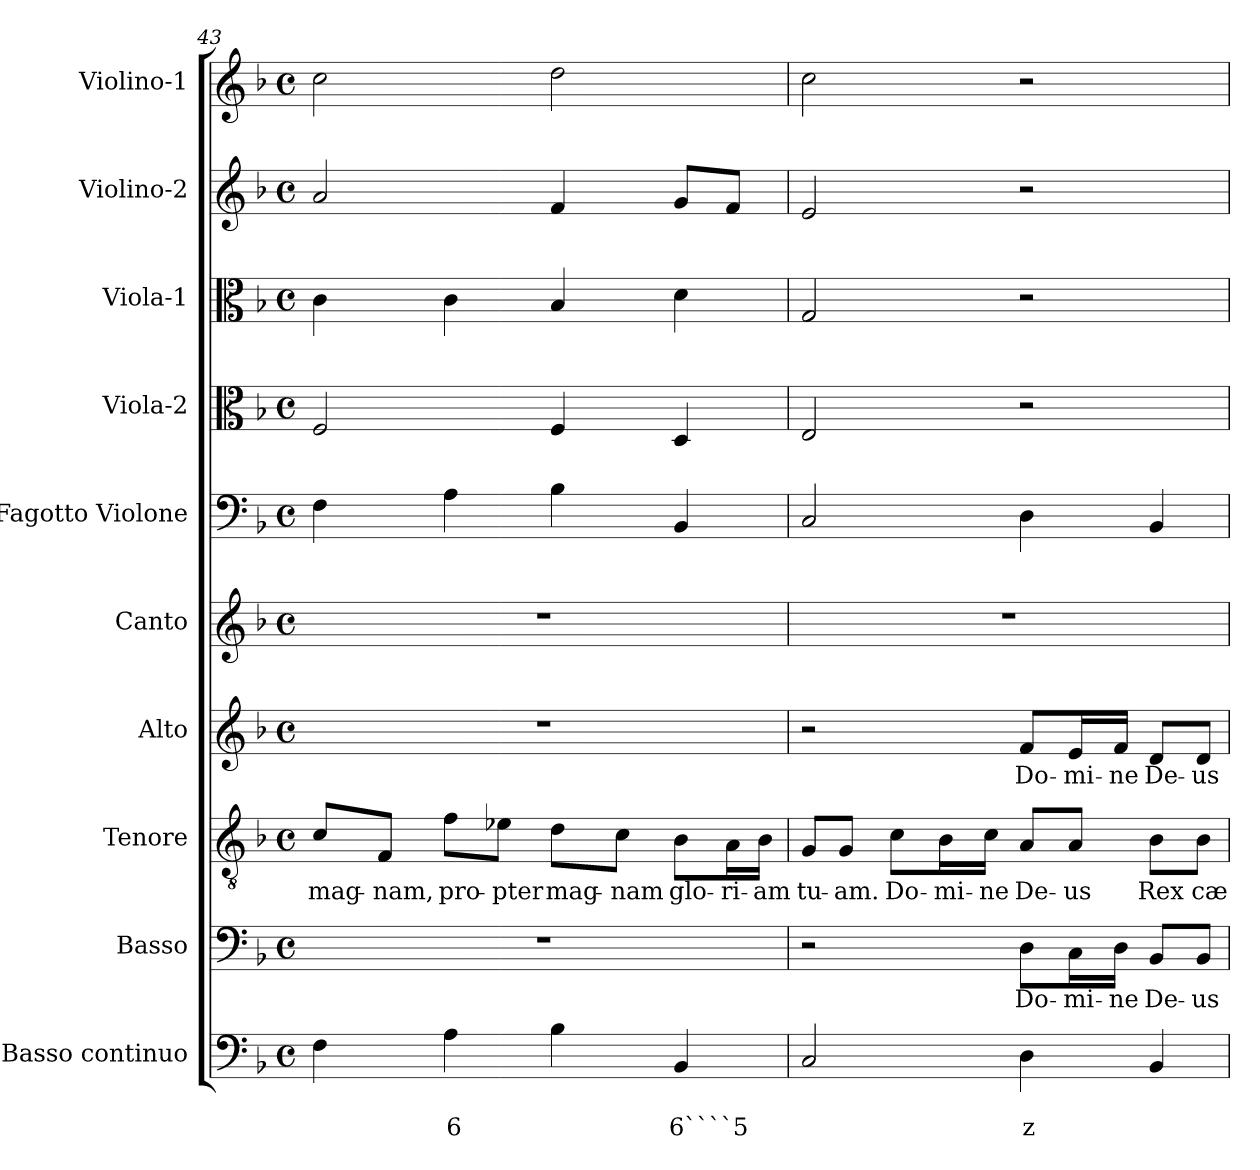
**kern	**text	**text	**kern	**text	**kern	**text	**kern	**text	**kern	**kern	**kern	**kern	**kern	**kern
*part10	*part10	*part10	*part9	*part9	*part8	*part8	*part7	*part7	*part6	*part5	*part4	*part3	*part2	*part1
*staff10	*staff10	*staff10	*staff9	*staff9	*staff8	*staff8	*staff7	*staff7	*staff6	*staff5	*staff4	*staff3	*staff2	*staff1
*I"Basso continuo	*	*	*I"Basso	*	*I"Tenore	*	*I"Alto	*	*I"Canto	*I"Fagotto Violone	*I"Viola-2	*I"Viola-1	*I"Violino-2	*I"Violino-1
!!LO:PB:g=z
*clefF4	*	*	*clefF4	*	*clefGv2	*	*clefG2	*	*clefG2	*clefF4	*clefC3	*clefC3	*clefG2	*clefG2
*k[b-]	*	*	*k[b-]	*	*k[b-]	*	*k[b-]	*	*k[b-]	*k[b-]	*k[b-]	*k[b-]	*k[b-]	*k[b-]
*F:	*	*	*F:	*	*F:	*	*F:	*	*F:	*F:	*F:	*F:	*F:	*F:
*M4/4	*	*	*M4/4	*	*M4/4	*	*M4/4	*	*M4/4	*M4/4	*M4/4	*M4/4	*M4/4	*M4/4
*met(c)	*	*	*met(c)	*	*met(c)	*	*met(c)	*	*met(c)	*met(c)	*met(c)	*met(c)	*met(c)	*met(c)
=43	=43	=43	=43	=43	=43	=43	=43	=43	=43	=43	=43	=43	=43	=43
!	!	!	!	!	!	!LO:LY:b	!	!	!	!	!	!	!	!
4F\	.	.	1r	.	8c/L	mag-	1r	.	1r	4F\	2F/	4c\	2a/	2cc\
!	!	!	!	!	!	!LO:LY:b	!	!	!	!	!	!	!	!
.	.	.	.	.	8F/J	-nam,	.	.	.	.	.	.	.	.
!	!	!LO:LY:b	!	!	!	!	!	!	!	!	!	!	!	!
!	!	!	!	!	!	!LO:LY:b	!	!	!	!	!	!	!	!
4A\	.	6	.	.	8f\L	pro-	.	.	.	4A\	.	4c\	.	.
!	!	!	!	!	!	!LO:LY:b	!	!	!	!	!	!	!	!
.	.	.	.	.	8e-X\J	-pter	.	.	.	.	.	.	.	.
!	!	!	!	!	!	!LO:LY:b	!	!	!	!	!	!	!	!
4B-\	.	.	.	.	8d\L	mag-	.	.	.	4B-\	4F/	4B-/	4f/	2dd\
!	!	!	!	!	!	!LO:LY:b	!	!	!	!	!	!	!	!
.	.	.	.	.	8c\J	-nam	.	.	.	.	.	.	.	.
!	!	!LO:LY:b	!	!	!	!	!	!	!	!	!	!	!	!
!	!	!	!	!	!	!LO:LY:b	!	!	!	!	!	!	!	!
4BB-/	.	6````5	.	.	8B-\L	glo-	.	.	.	4BB-/	4D/	4d\	8g/L	.
!	!	!	!	!	!	!LO:LY:b	!	!	!	!	!	!	!	!
.	.	.	.	.	16A\L	-ri-	.	.	.	.	.	.	8f/J	.
!	!	!	!	!	!	!LO:LY:b	!	!	!	!	!	!	!	!
.	.	.	.	.	16B-\JJ	-am	.	.	.	.	.	.	.	.
=44	=44	=44	=44	=44	=44	=44	=44	=44	=44	=44	=44	=44	=44	=44
!	!	!	!	!	!	!LO:LY:b	!	!	!	!	!	!	!	!
2C/	.	.	2r	.	8G/L	tu-	2r	.	1r	2C/	2E/	2G/	2e/	2cc\
!	!	!	!	!	!	!LO:LY:b	!	!	!	!	!	!	!	!
.	.	.	.	.	8G/J	-am.	.	.	.	.	.	.	.	.
!	!	!	!	!	!	!LO:LY:b	!	!	!	!	!	!	!	!
.	.	.	.	.	8c\L	Do-	.	.	.	.	.	.	.	.
!	!	!	!	!	!	!LO:LY:b	!	!	!	!	!	!	!	!
.	.	.	.	.	16B-\L	-mi-	.	.	.	.	.	.	.	.
!	!	!	!	!	!	!LO:LY:b	!	!	!	!	!	!	!	!
.	.	.	.	.	16c\JJ	-ne	.	.	.	.	.	.	.	.
!	!	!LO:LY:b	!	!	!	!	!	!	!	!	!	!	!	!
!	!	!	!	!LO:LY:b	!	!	!	!	!	!	!	!	!	!
!	!	!	!	!	!	!LO:LY:b	!	!	!	!	!	!	!	!
!	!	!	!	!	!	!	!	!LO:LY:b	!	!	!	!	!	!
4D\	.	z	8D\L	Do-	8A/L	De-	8f/L	Do-	.	4D\	2r	2r	2r	2r
!	!	!	!	!LO:LY:b	!	!	!	!	!	!	!	!	!	!
!	!	!	!	!	!	!LO:LY:b	!	!	!	!	!	!	!	!
!	!	!	!	!	!	!	!	!LO:LY:b	!	!	!	!	!	!
.	.	.	16C\L	-mi-	8A/J	-us	16e/L	-mi-	.	.	.	.	.	.
!	!	!	!	!LO:LY:b	!	!	!	!	!	!	!	!	!	!
!	!	!	!	!	!	!	!	!LO:LY:b	!	!	!	!	!	!
.	.	.	16D\JJ	-ne	.	.	16f/JJ	-ne	.	.	.	.	.	.
!	!	!	!	!LO:LY:b	!	!	!	!	!	!	!	!	!	!
!	!	!	!	!	!	!LO:LY:b	!	!	!	!	!	!	!	!
!	!	!	!	!	!	!	!	!LO:LY:b	!	!	!	!	!	!
4BB-/	.	.	8BB-/L	De-	8B-\L	Rex	8d/L	De-	.	4BB-/	.	.	.	.
!	!	!	!	!LO:LY:b	!	!	!	!	!	!	!	!	!	!
!	!	!	!	!	!	!LO:LY:b	!	!	!	!	!	!	!	!
!	!	!	!	!	!	!	!	!LO:LY:b	!	!	!	!	!	!
.	.	.	8BB-/J	-us	8B-\J	cæ-	8d/J	-us	.	.	.	.	.	.
=	=	=	=	=	=	=	=	=	=	=	=	=	=	=
*-	*-	*-	*-	*-	*-	*-	*-	*-	*-	*-	*-	*-	*-	*-
